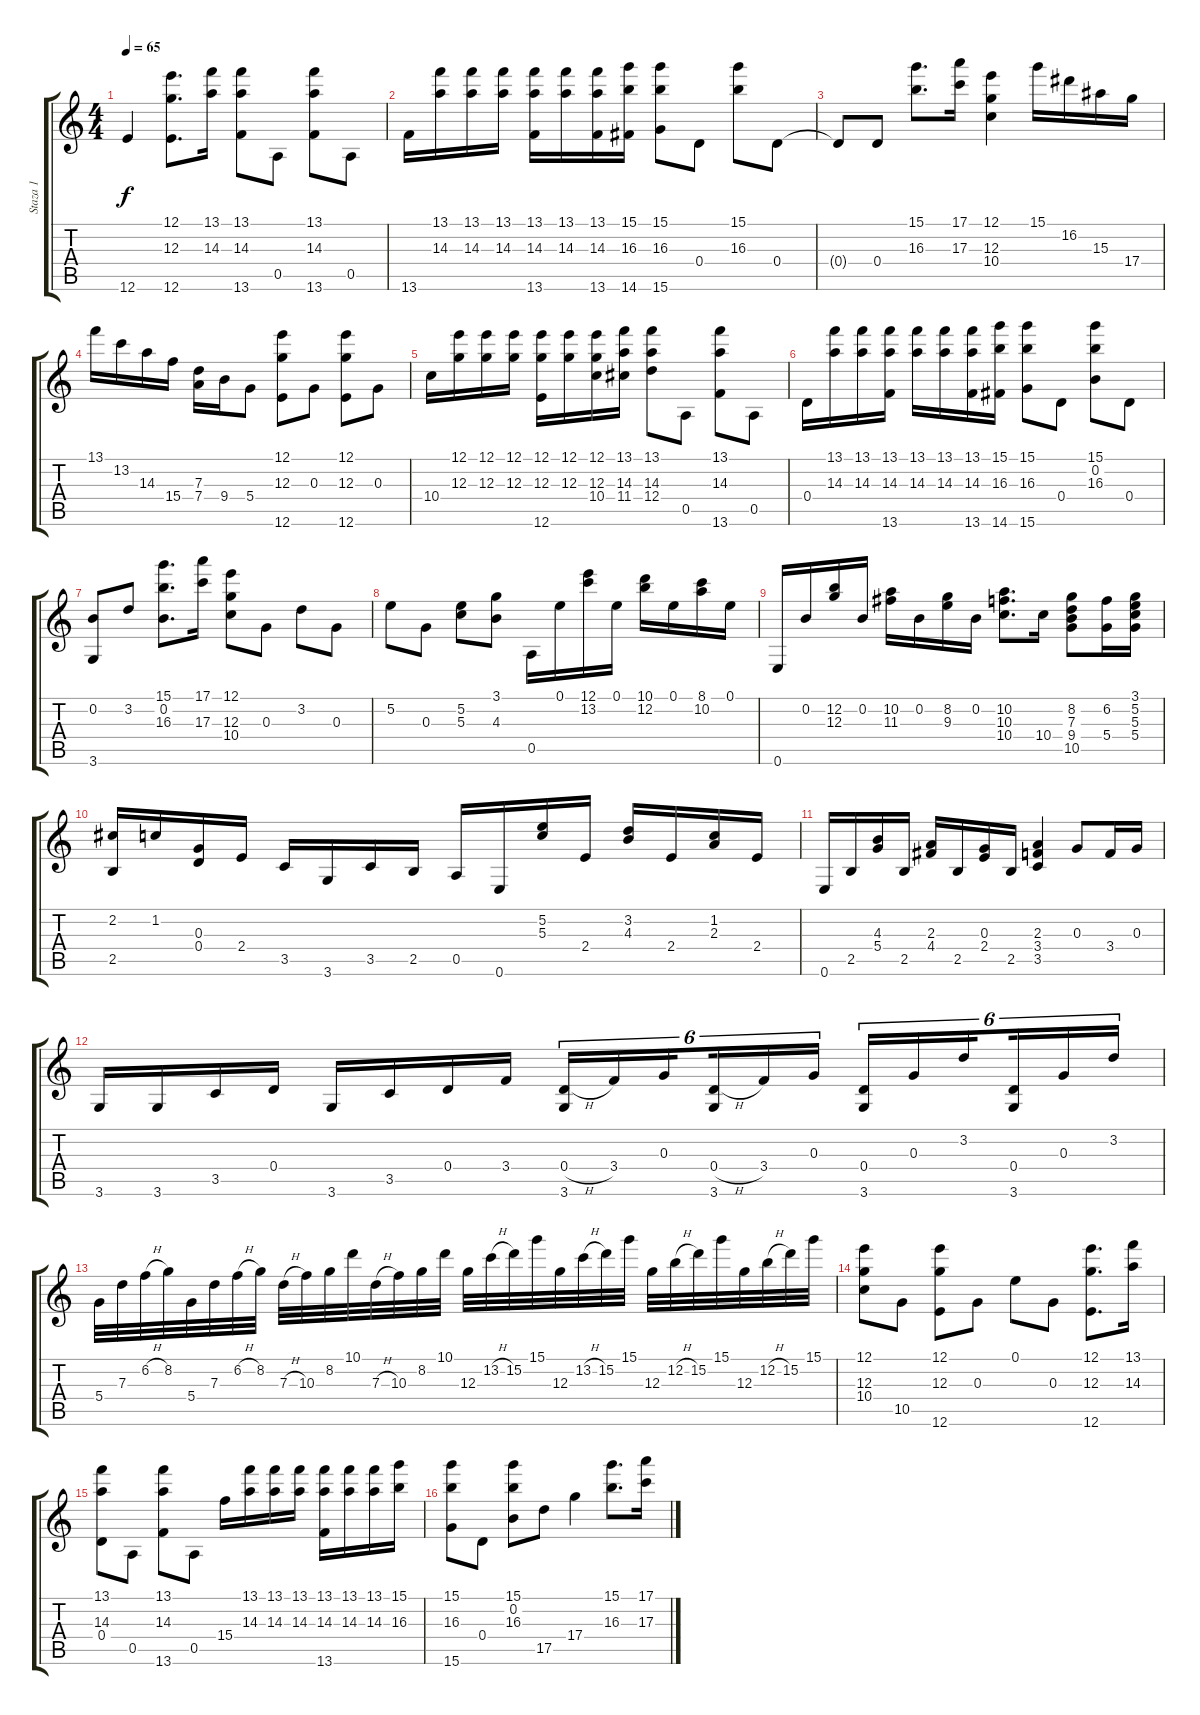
\track ("Staza 1" "Staza 1") {instrument acousticguitarnylon}
\staff {score tabs}
\tuning (E4 B3 G3 D3 A2 E2) {hide}
\ts (4 4)
\tempo 65
\clef g2
\ks c
12.6.4{dy f} (12.1 12.3 12.6).8{d} (13.1 14.3).16 (13.1 14.3 13.6).8 0.5.8 (13.1 14.3 13.6).8 0.5.8 |
13.6.16 (13.1 14.3).16 (13.1 14.3).16 (13.1 14.3).16 (13.1 14.3 13.6).16 (13.1 14.3).16 (13.1 14.3 13.6).16 (15.1 16.3 14.6).16 (15.1 16.3 15.6).8 0.4.8 (15.1 16.3).8 0.4.8 |
0.4{t}.8 0.4.8 (15.1 16.3).8{d} (17.1 17.3).16 (12.1 12.3 10.4).4 15.1.16 16.2.16 15.3.16 17.4.16 |
13.1.16 13.2.16 14.3.16 15.4.16 (7.3 7.4).16 9.4.16 5.4.8 (12.1 12.3 12.6).8 0.3.8 (12.1 12.3 12.6).8 0.3.8 |
10.4.16 (12.1 12.3).16 (12.1 12.3).16 (12.1 12.3).16 (12.1 12.3 12.6).16 (12.1 12.3).16 (12.1 12.3 10.4).16 (13.1 14.3 11.4).16 (13.1 14.3 12.4).8 0.5.8 (13.1 14.3 13.6).8 0.5.8 |
0.4.16 (13.1 14.3).16 (13.1 14.3).16 (13.1 14.3 13.6).16 (13.1 14.3).16 (13.1 14.3).16 (13.1 14.3 13.6).16 (15.1 16.3 14.6).16 (15.1 16.3 15.6).8 0.4.8 (15.1 0.2 16.3).8 0.4.8 |
(0.2 3.6).8 3.2.8 (15.1 0.2 16.3).8{d} (17.1 17.3).16 (12.1 12.3 10.4).8 0.3.8 3.2.8 0.3.8 |
5.2.8 0.3.8 (5.2 5.3).8 (3.1 4.3).8 0.5.16 0.1.16 (12.1 13.2).16 0.1.16 (10.1 12.2).16 0.1.16 (8.1 10.2).16 0.1.16 |
0.6.16 0.2.16 (12.2 12.3).16 0.2.16 (10.2 11.3).16 0.2.16 (8.2 9.3).16 0.2.16 (10.2 10.3 10.4).8{d} 10.4.16 (8.2 7.3 9.4 10.5).8 (6.2 5.4).16 (3.1 5.2 5.3 5.4).16 |
(2.2 2.5).16 1.2.16 (0.3 0.4).16 2.4.16 3.5.16 3.6.16 3.5.16 2.5.16 0.5.16 0.6.16 (5.2 5.3).16 2.4.16 (3.2 4.3).16 2.4.16 (1.2 2.3).16 2.4.16 |
0.6.16 2.5.16 (4.3 5.4).16 2.5.16 (2.3 4.4).16 2.5.16 (0.3 2.4).16 2.5.16 (2.3 3.4 3.5).4 0.3.8 3.4.16 0.3.16 |
3.6.16 3.6.16 3.5.16 0.4.16 3.6.16 3.5.16 0.4.16 3.4.16 (0.4{h} 3.6).16{tu (6 4)} 3.4.16{tu (6 4)} 0.3.16{tu (6 4) beam splitsecondary} (0.4{h} 3.6).16{tu (6 4)} 3.4.16{tu (6 4)} 0.3.16{tu (6 4)} (0.4 3.6).16{tu (6 4)} 0.3.16{tu (6 4)} 3.2.16{tu (6 4) beam splitsecondary} (0.4 3.6).16{tu (6 4)} 0.3.16{tu (6 4)} 3.2.16{tu (6 4)} |
5.4.32 7.3.32 6.2{h}.32 8.2.32 5.4.32 7.3.32 6.2{h}.32 8.2.32 7.3{h}.32 10.3.32 8.2.32 10.1.32 7.3{h}.32 10.3.32 8.2.32 10.1.32 12.3.32 13.2{h}.32 15.2.32 15.1.32 12.3.32 13.2{h}.32 15.2.32 15.1.32 12.3.32 12.2{h}.32 15.2.32 15.1.32 12.3.32 12.2{h}.32 15.2.32 15.1.32 |
(12.1 12.3 10.4).8 10.5.8 (12.1 12.3 12.6).8 0.3.8 0.1.8 0.3.8 (12.1 12.3 12.6).8{d} (13.1 14.3).16 |
(13.1 14.3 0.4).8 0.5.8 (13.1 14.3 13.6).8 0.5.8 15.4.16 (13.1 14.3).16 (13.1 14.3).16 (13.1 14.3).16 (13.1 14.3 13.6).16 (13.1 14.3).16 (13.1 14.3).16 (15.1 16.3).16 |
(15.1 16.3 15.6).8 0.4.8 (15.1 0.2 16.3).8 17.5.8 17.4.4 (15.1 16.3).8{d} (17.1 17.3).16
